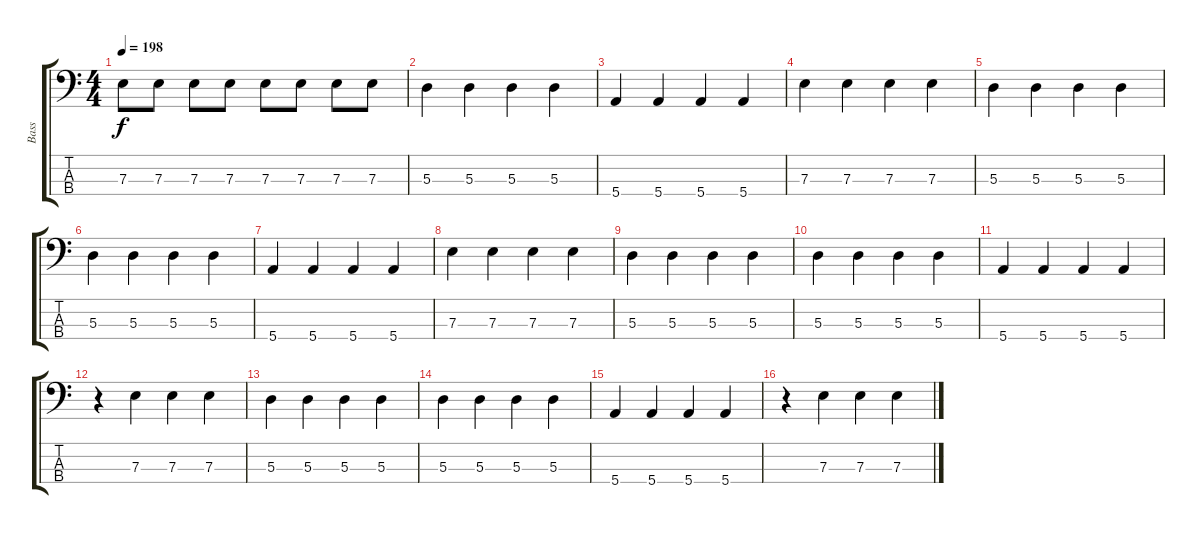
\track ("Bass" "Bass") {instrument electricbasspick}
\staff {score tabs}
\tuning (G2 D2 A1 E1) {hide}
\ts (4 4)
\tempo 198
\clef f4
\ks c
7.3.8{dy f} 7.3.8 7.3.8 7.3.8 7.3.8 7.3.8 7.3.8 7.3.8 |
5.3.4 5.3.4 5.3.4 5.3.4 |
5.4.4 5.4.4 5.4.4 5.4.4 |
7.3.4 7.3.4 7.3.4 7.3.4 |
5.3.4 5.3.4 5.3.4 5.3.4 |
5.3.4 5.3.4 5.3.4 5.3.4 |
5.4.4 5.4.4 5.4.4 5.4.4 |
7.3.4 7.3.4 7.3.4 7.3.4 |
5.3.4 5.3.4 5.3.4 5.3.4 |
5.3.4 5.3.4 5.3.4 5.3.4 |
5.4.4 5.4.4 5.4.4 5.4.4 |
r.4 7.3.4 7.3.4 7.3.4 |
5.3.4 5.3.4 5.3.4 5.3.4 |
5.3.4 5.3.4 5.3.4 5.3.4 |
5.4.4 5.4.4 5.4.4 5.4.4 |
r.4 7.3.4 7.3.4 7.3.4
